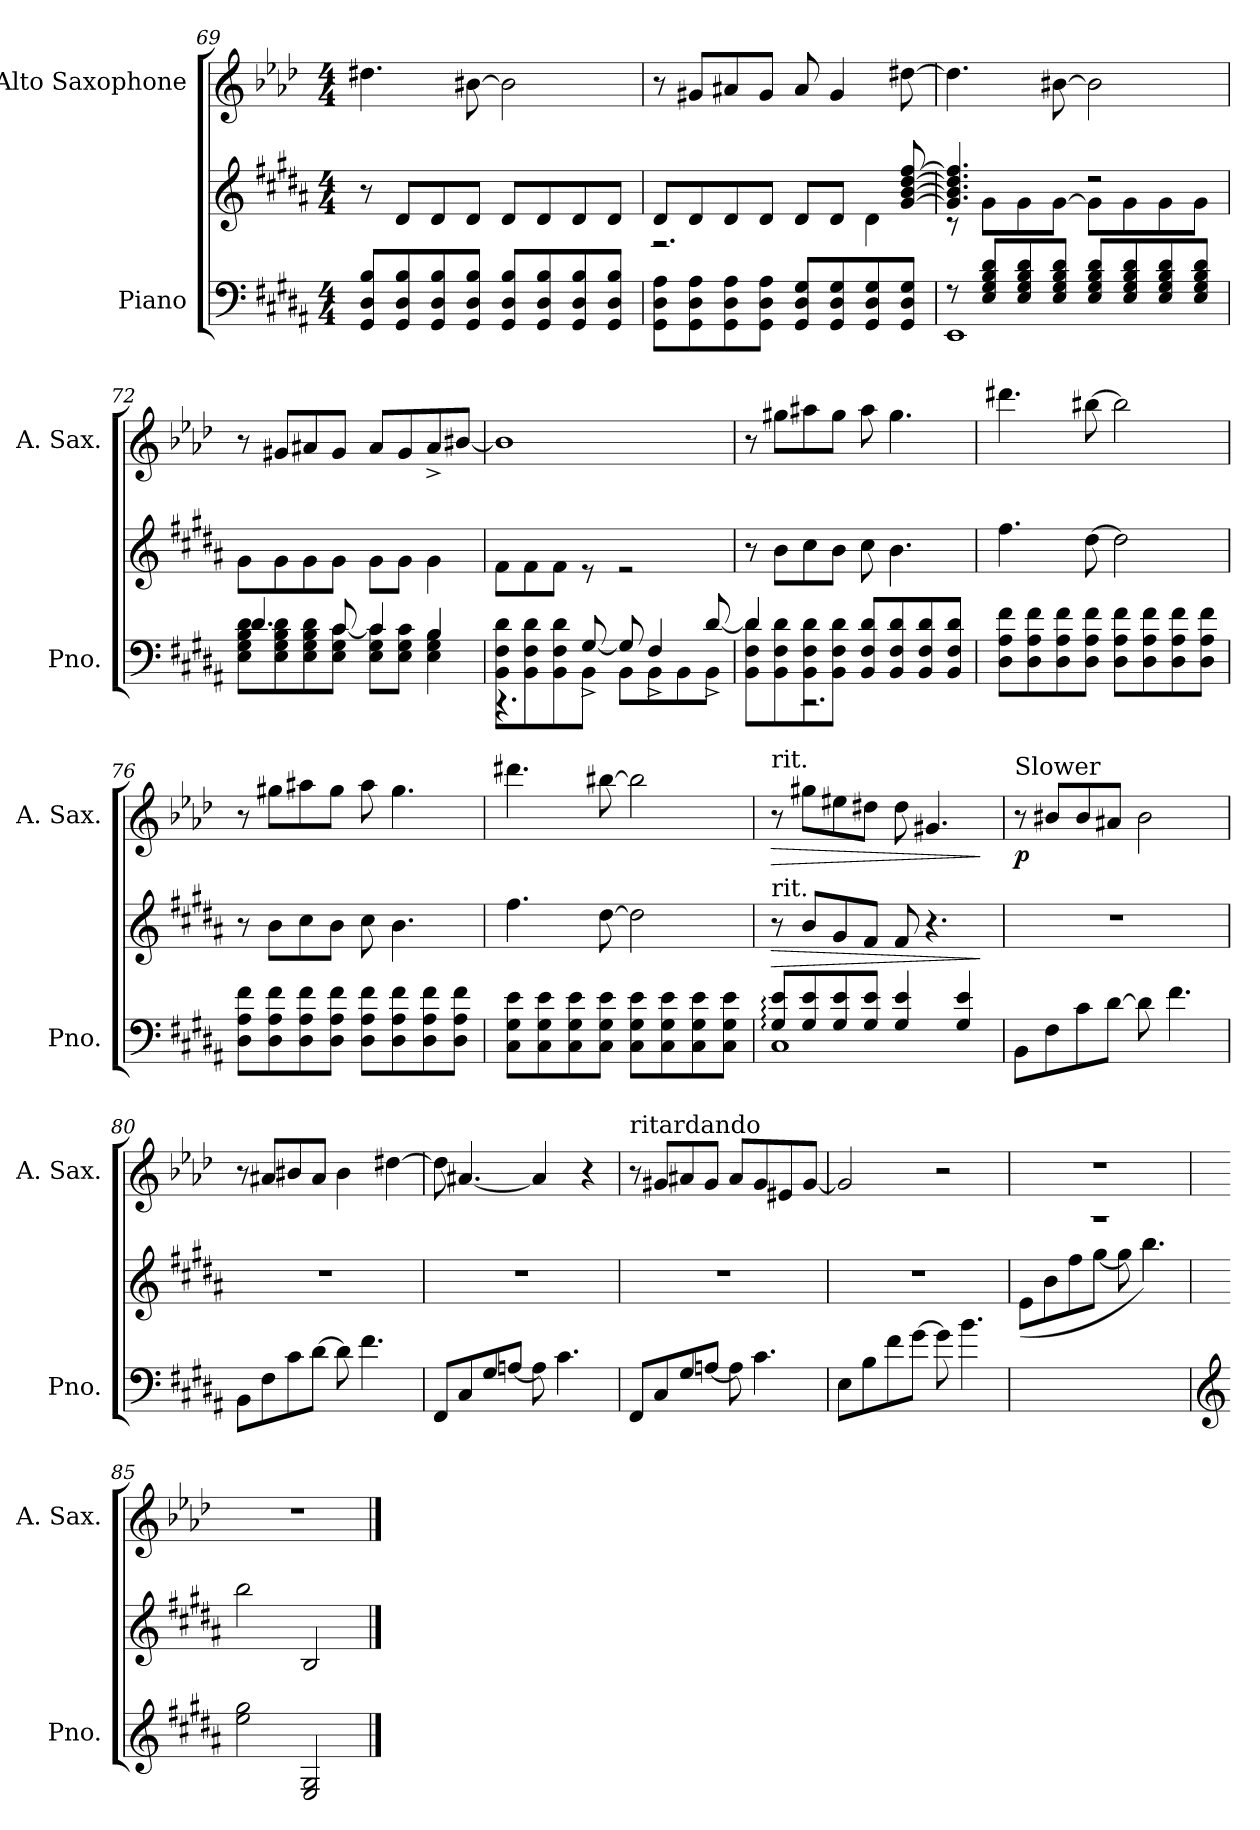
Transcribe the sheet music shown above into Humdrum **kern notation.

**kern	**kern	**dynam	**kern	**dynam
*part2	*part2	*part2	*part1	*part1
*staff3	*staff2	*staff2/3	*staff1	*staff1
*I"Piano	*	*	*I"Alto Saxophone	*
*I'Pno.	*	*	*I'A. Sax.	*
*clefF4	*clefG2	*	*clefG2	*
*	*	*	*ITrd5c9	*
*k[f#c#g#d#a#]	*k[f#c#g#d#a#]	*	*k[b-e-a-d-g-c-f-]	*
*M4/4	*M4/4	*	*M4/4	*
=69	=69	=69	=69	=69
8GG#/ 8D#/ 8B/L	8r	.	4.f#X\	.
8GG#/ 8D#/ 8B/	8d#/L	.	.	.
8GG#/ 8D#/ 8B/	8d#/	.	.	.
8GG#/ 8D#/ 8B/J	8d#/J	.	[8d#X\	.
8GG#/ 8D#/ 8B/L	8d#/L	.	2d#\]	.
8GG#/ 8D#/ 8B/	8d#/	.	.	.
8GG#/ 8D#/ 8B/	8d#/	.	.	.
8GG#/ 8D#/ 8B/J	8d#/J	.	.	.
!!LO:LB:g=z
=70	=70	=70	=70	=70
*	*^	*	*	*
8GG#\ 8D#\ 8A#\L	8d#/L	2.r	.	8r	.
8GG#\ 8D#\ 8A#\	8d#/	.	.	8Bn/L	.
8GG#\ 8D#\ 8A#\	8d#/	.	.	8c#X/	.
8GG#\ 8D#\ 8A#\J	8d#/J	.	.	8B/J	.
8GG#/ 8D#/ 8G#/L	8d#/L	.	.	8c#/	.
8GG#/ 8D#/ 8G#/	8d#/J	.	.	4B/	.
8GG#/ 8D#/ 8G#/	8ryy	4d#\	.	.	.
8GG#/ 8D#/ 8G#/J	[8g#/ [8b/ [8dd#/ [8ff#/	.	.	[8f#X\	.
=71	=71	=71	=71	=71	=71
*^	*	*	*	*	*
8r	1EE	4.g#/] 4.b/] 4.dd#/] 4.ff#/]	8r	.	4.f#\]	.
8E/ 8G#/ 8B/ 8d#/L	.	.	8g#\L	.	.	.
8E/ 8G#/ 8B/ 8d#/	.	.	8g#\	.	.	.
8E/ 8G#/ 8B/ 8d#/J	.	8ryy	[8g#\J	.	[8d#X\	.
8E/ 8G#/ 8B/ 8d#/L	.	2r	8g#\L]	.	2d#\]	.
8E/ 8G#/ 8B/ 8d#/	.	.	8g#\	.	.	.
8E/ 8G#/ 8B/ 8d#/	.	.	8g#\	.	.	.
8E/ 8G#/ 8B/ 8d#/J	.	.	8g#\J	.	.	.
=72	=72	=72	=72	=72	=72	=72
8E\ 8G#\ 8B\ 8d#\L	4.d#/	8ryy	8g#\L	.	8r	.
8E\ 8G#\ 8B\ 8d#\	.	8ryy	8g#\	.	8Bn/L	.
8E\ 8G#\ 8B\ 8d#\	.	8ryy	8g#\	.	8c#X/	.
8E\ 8G#\ 8c#\J	[8c#/	8ryy	8g#\J	.	8B/J	.
8E\ 8G#\ 8c#\L	4c#/]	8ryy	8g#\L	.	8c#/L	.
8E\ 8G#\ 8c#\J	.	8ryy	8g#\J	.	8B/	.
4E\ 4G#\ 4B\	4B/	8ryy	4g#\	.	8c#^/	.
.	.	8ryy	.	.	[8d#X/J	.
!!LO:LB:g=z
=73	=73	=73	=73	=73	=73	=73
8BB\ 8F#\ 8d#\L	4.r	1ryy	8f#\L	.	1d#]	.
8BB\ 8F#\ 8d#\	.	.	8f#\	.	.	.
8BB\ 8F#\ 8d#\	.	.	8f#\J	.	.	.
8BB\J	[8G#^/	.	8r	.	.	.
8BB\L	8G#/]	.	2r	.	.	.
8BB\	4F#^/	.	.	.	.	.
8BB\	.	.	.	.	.	.
8BB\J	[8d#^/	.	.	.	.	.
*	*	*v	*v	*	*	*
=74	=74	=74	=74	=74	=74
8BB\ 8F#\ 8d#\L	4d#/]	8r	.	8r	.
8BB\ 8F#\ 8d#\	.	8b\L	.	8bn\L	.
8BB\ 8F#\ 8d#\	2.r	8cc#\	.	8cc#X\	.
8BB\ 8F#\ 8d#\J	.	8b\J	.	8b\J	.
8BB/ 8F#/ 8d#/L	.	8cc#\	.	8cc#\	.
8BB/ 8F#/ 8d#/	.	4.b\	.	4.b\	.
8BB/ 8F#/ 8d#/	.	.	.	.	.
8BB/ 8F#/ 8d#/J	.	.	.	.	.
*v	*v	*	*	*	*
=75	=75	=75	=75	=75
8D#\ 8A#\ 8f#\L	4.ff#\	.	4.ff#X\	.
8D#\ 8A#\ 8f#\	.	.	.	.
8D#\ 8A#\ 8f#\	.	.	.	.
8D#\ 8A#\ 8f#\J	[8dd#\	.	[8dd#X\	.
8D#\ 8A#\ 8f#\L	2dd#\]	.	2dd#\]	.
8D#\ 8A#\ 8f#\	.	.	.	.
8D#\ 8A#\ 8f#\	.	.	.	.
8D#\ 8A#\ 8f#\J	.	.	.	.
!!LO:PB:g=z
=76	=76	=76	=76	=76
8D#\ 8A#\ 8f#\L	8r	.	8r	.
8D#\ 8A#\ 8f#\	8b\L	.	8bn\L	.
8D#\ 8A#\ 8f#\	8cc#\	.	8cc#X\	.
8D#\ 8A#\ 8f#\J	8b\J	.	8b\J	.
8D#\ 8A#\ 8f#\L	8cc#\	.	8cc#\	.
8D#\ 8A#\ 8f#\	4.b\	.	4.b\	.
8D#\ 8A#\ 8f#\	.	.	.	.
8D#\ 8A#\ 8f#\J	.	.	.	.
=77	=77	=77	=77	=77
8C#\ 8G#\ 8e\L	4.ff#\	.	4.ff#X\	.
8C#\ 8G#\ 8e\	.	.	.	.
8C#\ 8G#\ 8e\	.	.	.	.
8C#\ 8G#\ 8e\J	[8dd#\	.	[8dd#X\	.
8C#\ 8G#\ 8e\L	2dd#\]	.	2dd#\]	.
8C#\ 8G#\ 8e\	.	.	.	.
8C#\ 8G#\ 8e\	.	.	.	.
8C#\ 8G#\ 8e\J	.	.	.	.
=78	=78	=78	=78	=78
*^	*	*	*	*
!	!	!	!	!LO:TX:a:t=rit.	!
!	!	!LO:TX:a:t=rit.	!	!	!
!	!	!	!LO:HP:b	!	!LO:HP:b
8G#/: 8e/:L	1C#	8r	>	8r	>
8G#/ 8e/	.	8b/L	.	8bn\L	.
8G#/ 8e/	.	8g#/	.	8g#X\	.
8G#/ 8e/J	.	8f#/J	.	8f#X\J	.
4G#/ 4e/	.	8f#/	.	8f#\	.
.	.	4.r	.	4.Bn/	.
4G#/ 4e/	.	.	.	.	.
*v	*v	*	*	*	*
.	.	]	.	]
!!LO:LB:g=z
=79	=79	=79	=79	=79
!	!	!	!LO:TX:a:t=Slower	!
!	!	!	!	!LO:DY:b
8BB\L	1r	.	8r	p
8F#\	.	.	8d#X/L	.
8c#\	.	.	8d#/	.
[8d#\J	.	.	8c#X/J	.
8d#\]	.	.	2d#\	.
4.f#\	.	.	.	.
=80	=80	=80	=80	=80
8BB\L	1r	.	8r	.
8F#\	.	.	8c#X/L	.
8c#\	.	.	8d#X/	.
[8d#\J	.	.	8c#/J	.
8d#\]	.	.	4d#\	.
4.f#\	.	.	.	.
.	.	.	[4f#X\	.
=81	=81	=81	=81	=81
8FF#/L	1r	.	8f#\]	.
8C#/	.	.	[4.c#X/	.
8G#/	.	.	.	.
[8An/J	.	.	.	.
8A\]	.	.	4c#/]	.
4.c#\	.	.	.	.
.	.	.	4r	.
=82	=82	=82	=82	=82
!	!	!	!LO:TX:a:t=ritardando	!
8FF#/L	1r	.	8r	.
8C#/	.	.	8Bn/L	.
8G#/	.	.	8c#X/	.
[8An/J	.	.	8B/J	.
8A\]	.	.	8c#/L	.
4.c#\	.	.	8B/	.
.	.	.	8G#X/	.
.	.	.	[8B/J	.
!!LO:LB:g=z
=83	=83	=83	=83	=83
8E\L	1r	.	2B/]	.
8B\	.	.	.	.
8f#\	.	.	.	.
[8g#\J	.	.	.	.
8g#\]	.	.	2r	.
4.b\	.	.	.	.
=84	=84	=84	=84	=84
*	*^	*	*	*
1ryy	1r	(>8e\L	.	1r	.
.	.	8b\	.	.	.
.	.	8ff#\	.	.	.
.	.	[8gg#\J	.	.	.
.	.	8gg#\]	.	.	.
.	.	4.bb\)	.	.	.
*	*v	*v	*	*	*
=85	=85	=85	=85	=85
*clefG2	*	*	*	*
2ee\ 2gg#\	2bb\	.	1r	.
2E/ 2G#/	2B/	.	.	.
==	==	==	==	==
*-	*-	*-	*-	*-
